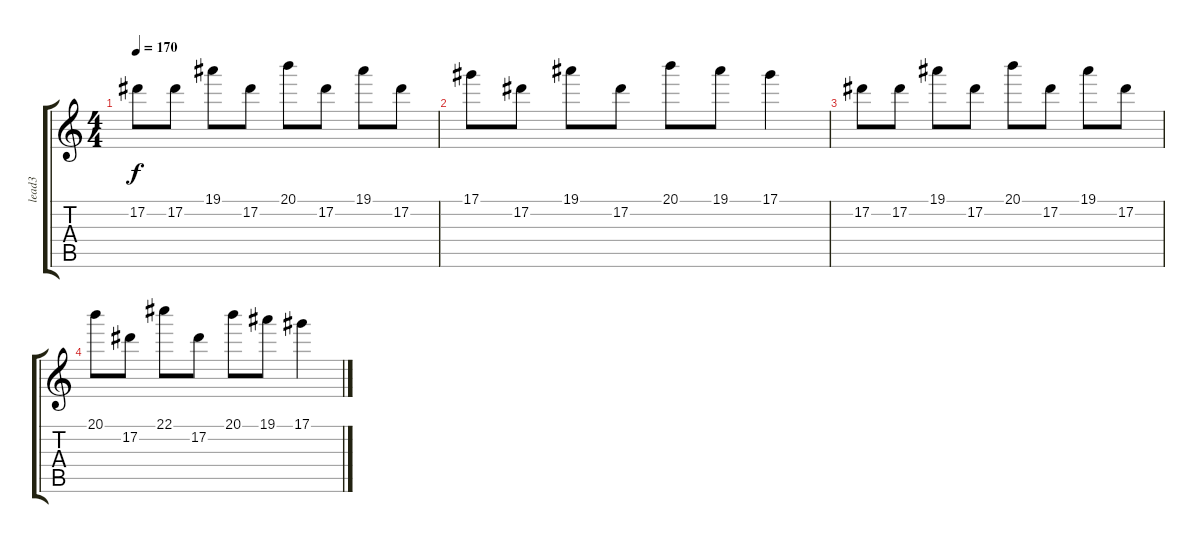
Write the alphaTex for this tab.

\track ("lead3 " "lead3 ") {instrument distortionguitar}
\staff {score tabs}
\tuning (Eb4 Bb3 Gb3 Db3 Ab2 Eb2) {hide}
\ts (4 4)
\tempo 170
\clef g2
\ks c
17.2.8{dy f} 17.2.8 19.1.8 17.2.8 20.1.8 17.2.8 19.1.8 17.2.8 |
17.1.8 17.2.8 19.1.8 17.2.8 20.1.8 19.1.8 17.1.4 |
17.2.8 17.2.8 19.1.8 17.2.8 20.1.8 17.2.8 19.1.8 17.2.8 |
20.1.8 17.2.8 22.1.8 17.2.8 20.1.8 19.1.8 17.1.4
